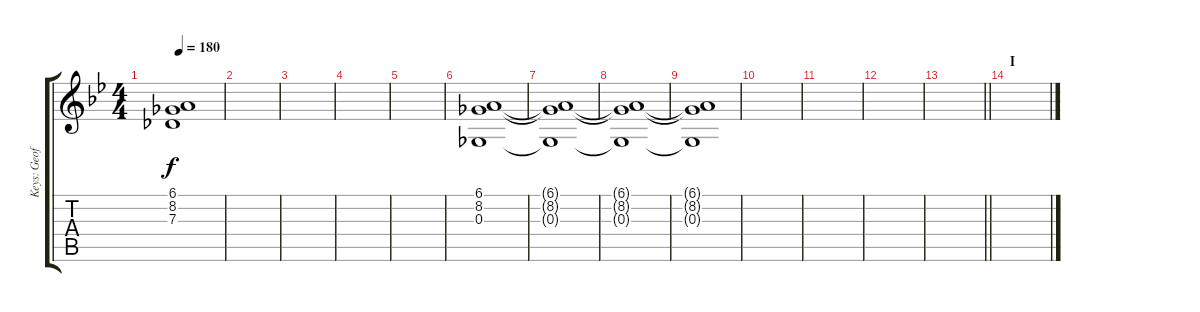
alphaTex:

\track ("Keys: Geoff" "Keys: Geof") {instrument stringensemble1}
\staff {score tabs}
\tuning (Eb4 Bb3 Gb3 Db3 Ab2 Eb2) {hide}
\ts (4 4)
\tempo 180
\clef g2
\ks bb
(6.1{t} 8.2{t} 7.3{t}).1{dy f} |
|
|
|
|
(6.1 8.2 0.3).1 |
(6.1{t} 8.2{t} 0.3{t}).1 |
(6.1{t} 8.2{t} 0.3{t}).1 |
(6.1{t} 8.2{t} 0.3{t}).1 |
|
|
|
\barLineRight lightlight
|
\section ("" "I")
